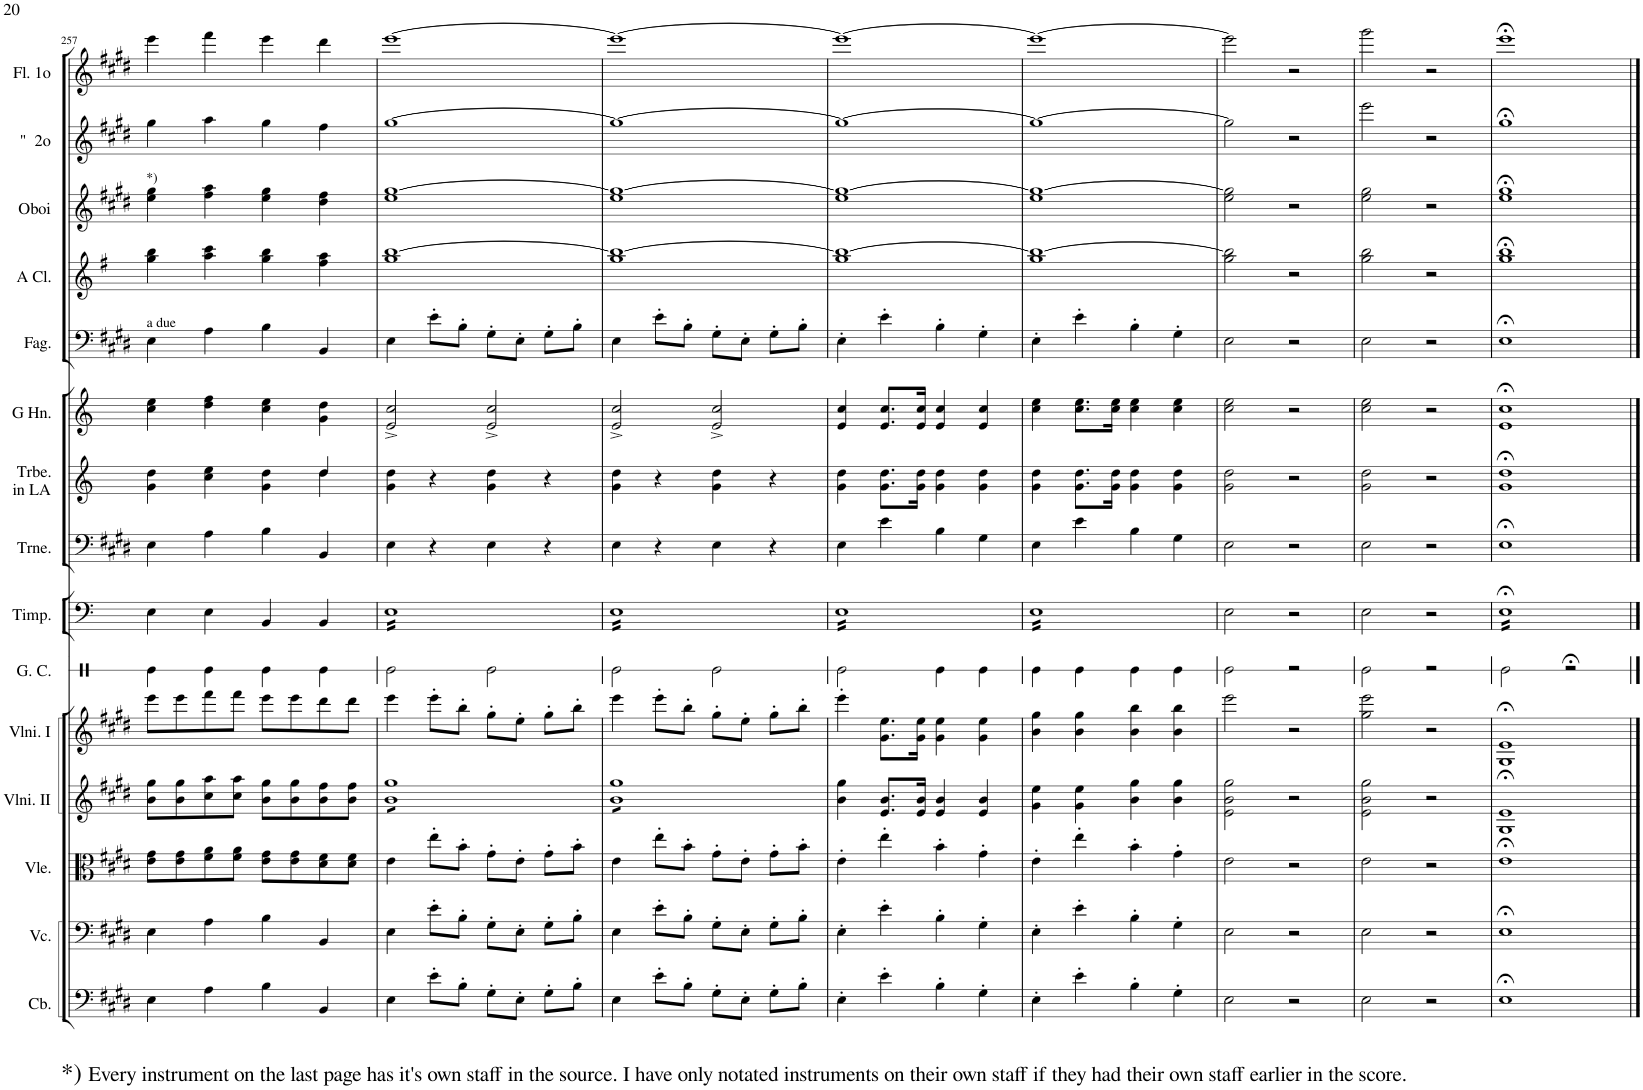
**kern	**kern	**kern	**kern	**kern	**kern	**kern	**kern	**kern	**kern	**kern	**kern	**kern	**kern
*part14	*part13	*part12	*part11	*part10	*part9	*part8	*part7	*part6	*part5	*part4	*part3	*part2	*part1
*staff14	*staff13	*staff12	*staff11	*staff10	*staff9	*staff8	*staff7	*staff6	*staff5	*staff4	*staff3	*staff2	*staff1
*I"CONTRABASSI	*I"VIOLONCELLI	*I"VIOLE	*I"VIOLINI 2	*I"VIOLINI 1	*I"TIMPANI in MI ♮	*I"TROMBONE	*I"TROMBE in LA	*I"CORNO 1o e 2o in MI ♮	*I"FAGOTTI	*I"CLARINETTI in DO	*I"OBOI	*I"&quot;          2o	*I"FLAUTO 1o
*I'Cb.	*I'Vc.	*I'Vle.	*	*	*I'Timp.	*I'Trne.	*I'Trbe. in LA	*I'Corni	*I'Fag.	*I'Clar.	*I'Oboi	*I'&quot;  2o	*I'Fl. 1o
!!LO:PB:g=z
*clefF4	*clefF4	*clefC3	*clefG2	*clefG2	*clefF4	*clefF4	*clefG2	*clefG2	*clefF4	*clefG2	*clefG2	*clefG2	*clefG2
*Trd7c12	*	*	*	*	*	*	*Trd2c3	*Trd5c8	*	*Trd2c3	*	*	*
*k[f#c#g#d#]	*k[f#c#g#d#]	*k[f#c#g#d#]	*k[f#c#g#d#]	*k[f#c#g#d#]	*k[]	*k[f#c#g#d#]	*k[]	*k[]	*k[f#c#g#d#]	*k[f#]	*k[f#c#g#d#]	*k[f#c#g#d#]	*k[f#c#g#d#]
*M4/4	*M4/4	*M4/4	*M4/4	*M4/4	*M4/4	*M4/4	*M4/4	*M4/4	*M4/4	*M4/4	*M4/4	*M4/4	*M4/4
*met(c)	*met(c)	*met(c)	*met(c)	*met(c)	*met(c)	*met(c)	*met(c)	*met(c)	*met(c)	*met(c)	*met(c)	*met(c)	*met(c)
=257	=257	=257	=257	=257	=257	=257	=257	=257	=257	=257	=257	=257	=257
*	*	*	*	*	*	*	*^	*	*	*	*	*	*
!	!	!	!	!	!	!	!	!	!	!	!	!LO:TX:a:t=*)	!	!
!	!	!	!	!	!	!	!	!	!	!LO:TX:a:t=a due	!	!	!	!
!LO:TX:b:t=*)	!	!	!	!	!	!	!	!	!	!	!	!	!	!
!LO:TX:b:t=Every instrument on the last page has it's own staff in the source. I have only notated instruments on their own staff if they had their own staff earlier in the score.	!	!	!	!	!	!	!	!	!	!	!	!	!	!
4E\	4E\	8e\ 8g#\L	8b\ 8gg#\L	8eee\L	4E\	4E\	4g\ 4dd\	2.ryy	4cc\ 4ee\	4E\	4gg\ 4bb\	4ee\ 4gg#\	4gg#\	4eee\
.	.	8e\ 8g#\	8b\ 8gg#\	8eee\	.	.	.	.	.	.	.	.	.	.
4A\	4A\	8f#\ 8a\	8cc#\ 8aa\	8fff#\	4E\	4A\	4cc\ 4ee\	.	4dd\ 4ff\	4A\	4aa\ 4ccc\	4ff#\ 4aa\	4aa\	4fff#\
.	.	8f#\ 8a\J	8cc#\ 8aa\J	8fff#\J	.	.	.	.	.	.	.	.	.	.
4B\	4B\	8e\ 8g#\L	8b\ 8gg#\L	8eee\L	4BB/	4B\	4g\ 4dd\	.	4cc\ 4ee\	4B\	4gg\ 4bb\	4ee\ 4gg#\	4gg#\	4eee\
.	.	8e\ 8g#\	8b\ 8gg#\	8eee\	.	.	.	.	.	.	.	.	.	.
4BB/	4BB/	8d#\ 8f#\	8b\ 8ff#\	8ddd#\	4BB/	4BB/	4dd/	4dd\	4g\ 4dd\	4BB/	4ff#\ 4aa\	4dd#\ 4ff#\	4ff#\	4ddd#\
.	.	8d#\ 8f#\J	8b\ 8ff#\J	8ddd#\J	.	.	.	.	.	.	.	.	.	.
*	*	*	*	*	*	*	*v	*v	*	*	*	*	*	*
=258	=258	=258	=258	=258	=258	=258	=258	=258	=258	=258	=258	=258	=258
*	*	*	*tremolo	*	*	*	*	*	*	*	*	*	*
*	*	*	*	*	*tremolo	*	*	*	*	*	*	*	*
4E\	4E\	4e\	8b 8gg#L	4eee\	16ELL	4E\	4g\ 4dd\	2e/^ 2cc/^	4E\	1gg [1bb	1ee [1gg#	[1gg#	[1eee
.	.	.	.	.	16E	.	.	.	.	.	.	.	.
.	.	.	8b 8gg#	.	16E	.	.	.	.	.	.	.	.
.	.	.	.	.	16E	.	.	.	.	.	.	.	.
8e'\L	8e'\L	8ee'\L	8b 8gg#	8eee'\L	16E	4r	4r	.	8e'\L	.	.	.	.
.	.	.	.	.	16E	.	.	.	.	.	.	.	.
8B'\J	8B'\J	8b'\J	8b 8gg#	8bb'\J	16E	.	.	.	8B'\J	.	.	.	.
.	.	.	.	.	16E	.	.	.	.	.	.	.	.
8G#'\L	8G#'\L	8g#'\L	8b 8gg#	8gg#'\L	16E	4E\	4g\ 4dd\	2e/^ 2cc/^	8G#'\L	.	.	.	.
.	.	.	.	.	16E	.	.	.	.	.	.	.	.
8E'\J	8E'\J	8e'\J	8b 8gg#	8ee'\J	16E	.	.	.	8E'\J	.	.	.	.
.	.	.	.	.	16E	.	.	.	.	.	.	.	.
8G#'\L	8G#'\L	8g#'\L	8b 8gg#	8gg#'\L	16E	4r	4r	.	8G#'\L	.	.	.	.
.	.	.	.	.	16E	.	.	.	.	.	.	.	.
8B'\J	8B'\J	8b'\J	8b 8gg#J	8bb'\J	16E	.	.	.	8B'\J	.	.	.	.
.	.	.	.	.	16EJJ	.	.	.	.	.	.	.	.
=259	=259	=259	=259	=259	=259	=259	=259	=259	=259	=259	=259	=259	=259
4E\	4E\	4e\	8b 8gg#L	4eee\	16ELL	4E\	4g\ 4dd\	2e/^ 2cc/^	4E\	1gg 1bb_	1ee 1gg#_	1gg#_	1eee_
.	.	.	.	.	16E	.	.	.	.	.	.	.	.
.	.	.	8b 8gg#	.	16E	.	.	.	.	.	.	.	.
.	.	.	.	.	16E	.	.	.	.	.	.	.	.
8e'\L	8e'\L	8ee'\L	8b 8gg#	8eee'\L	16E	4r	4r	.	8e'\L	.	.	.	.
.	.	.	.	.	16E	.	.	.	.	.	.	.	.
8B'\J	8B'\J	8b'\J	8b 8gg#	8bb'\J	16E	.	.	.	8B'\J	.	.	.	.
.	.	.	.	.	16E	.	.	.	.	.	.	.	.
8G#'\L	8G#'\L	8g#'\L	8b 8gg#	8gg#'\L	16E	4E\	4g\ 4dd\	2e/^ 2cc/^	8G#'\L	.	.	.	.
.	.	.	.	.	16E	.	.	.	.	.	.	.	.
8E'\J	8E'\J	8e'\J	8b 8gg#	8ee'\J	16E	.	.	.	8E'\J	.	.	.	.
.	.	.	.	.	16E	.	.	.	.	.	.	.	.
8G#'\L	8G#'\L	8g#'\L	8b 8gg#	8gg#'\L	16E	4r	4r	.	8G#'\L	.	.	.	.
.	.	.	.	.	16E	.	.	.	.	.	.	.	.
8B'\J	8B'\J	8b'\J	8b 8gg#J	8bb'\J	16E	.	.	.	8B'\J	.	.	.	.
*	*	*	*Xtremolo	*	*	*	*	*	*	*	*	*	*
.	.	.	.	.	16EJJ	.	.	.	.	.	.	.	.
=260	=260	=260	=260	=260	=260	=260	=260	=260	=260	=260	=260	=260	=260
4E'\	4E'\	4e'\	4b\ 4gg#\	4eee'\	16ELL	4E\	4g\ 4dd\	4e/ 4cc/	4E'\	1gg 1bb_	1ee 1gg#_	1gg#_	1eee_
.	.	.	.	.	16E	.	.	.	.	.	.	.	.
.	.	.	.	.	16E	.	.	.	.	.	.	.	.
.	.	.	.	.	16E	.	.	.	.	.	.	.	.
4e'\	4e'\	4ee'\	8.e/ 8.b/L	8.g#\ 8.ee\L	16E	4e\	8.g\ 8.dd\L	8.e/ 8.cc/L	4e'\	.	.	.	.
.	.	.	.	.	16E	.	.	.	.	.	.	.	.
.	.	.	.	.	16E	.	.	.	.	.	.	.	.
.	.	.	16e/ 16b/Jk	16g#\ 16ee\Jk	16E	.	16g\ 16dd\Jk	16e/ 16cc/Jk	.	.	.	.	.
4B'\	4B'\	4b'\	4e/ 4b/	4g#\ 4ee\	16E	4B\	4g\ 4dd\	4e/ 4cc/	4B'\	.	.	.	.
.	.	.	.	.	16E	.	.	.	.	.	.	.	.
.	.	.	.	.	16E	.	.	.	.	.	.	.	.
.	.	.	.	.	16E	.	.	.	.	.	.	.	.
4G#'\	4G#'\	4g#'\	4e/ 4b/	4g#\ 4ee\	16E	4G#\	4g\ 4dd\	4e/ 4cc/	4G#'\	.	.	.	.
.	.	.	.	.	16E	.	.	.	.	.	.	.	.
.	.	.	.	.	16E	.	.	.	.	.	.	.	.
.	.	.	.	.	16EJJ	.	.	.	.	.	.	.	.
=261	=261	=261	=261	=261	=261	=261	=261	=261	=261	=261	=261	=261	=261
4E'\	4E'\	4e'\	4g#\ 4ee\	4b\ 4gg#\	16ELL	4E\	4g\ 4dd\	4cc\ 4ee\	4E'\	1gg 1bb_	1ee 1gg#_	1gg#_	1eee_
.	.	.	.	.	16E	.	.	.	.	.	.	.	.
.	.	.	.	.	16E	.	.	.	.	.	.	.	.
.	.	.	.	.	16E	.	.	.	.	.	.	.	.
4e'\	4e'\	4ee'\	4g#\ 4ee\	4b\ 4gg#\	16E	4e\	8.g\ 8.dd\L	8.cc\ 8.ee\L	4e'\	.	.	.	.
.	.	.	.	.	16E	.	.	.	.	.	.	.	.
.	.	.	.	.	16E	.	.	.	.	.	.	.	.
.	.	.	.	.	16E	.	16g\ 16dd\Jk	16cc\ 16ee\Jk	.	.	.	.	.
4B'\	4B'\	4b'\	4b\ 4gg#\	4b\ 4bb\	16E	4B\	4g\ 4dd\	4cc\ 4ee\	4B'\	.	.	.	.
.	.	.	.	.	16E	.	.	.	.	.	.	.	.
.	.	.	.	.	16E	.	.	.	.	.	.	.	.
.	.	.	.	.	16E	.	.	.	.	.	.	.	.
4G#'\	4G#'\	4g#'\	4b\ 4gg#\	4b\ 4bb\	16E	4G#\	4g\ 4dd\	4cc\ 4ee\	4G#'\	.	.	.	.
.	.	.	.	.	16E	.	.	.	.	.	.	.	.
.	.	.	.	.	16E	.	.	.	.	.	.	.	.
.	.	.	.	.	16EJJ	.	.	.	.	.	.	.	.
*	*	*	*	*	*Xtremolo	*	*	*	*	*	*	*	*
=262	=262	=262	=262	=262	=262	=262	=262	=262	=262	=262	=262	=262	=262
2E\	2E\	2e\	2e\ 2b\ 2gg#\	2eee\	2E\	2E\	2g\ 2dd\	2cc\ 2ee\	2E\	2gg\ 2bb\]	2ee\ 2gg#\]	2gg#\]	2eee\]
2r	2r	2r	2r	2r	2r	2r	2r	2r	2r	2r	2r	2r	2r
=263	=263	=263	=263	=263	=263	=263	=263	=263	=263	=263	=263	=263	=263
2E\	2E\	2e\	2e\ 2b\ 2gg#\	2gg#\ 2eee\	2E\	2E\	2g\ 2dd\	2cc\ 2ee\	2E\	2gg\ 2bb\	2ee\ 2gg#\	2eee\	2ggg#\
2r	2r	2r	2r	2r	2r	2r	2r	2r	2r	2r	2r	2r	2r
=264	=264	=264	=264	=264	=264	=264	=264	=264	=264	=264	=264	=264	=264
*	*	*	*	*	*tremolo	*	*	*	*	*	*	*	*
1E;<	1E;<	1e;<	1G#;< 1e;<	1G#;< 1e;<	16E;<LL	1E;<	1g;< 1dd;<	1e;< 1cc;<	1E;<	1gg;< 1bb;<	1ee;< 1gg#;<	1gg#;<	1eee;<
.	.	.	.	.	16E;<	.	.	.	.	.	.	.	.
.	.	.	.	.	16E;<	.	.	.	.	.	.	.	.
.	.	.	.	.	16E;<	.	.	.	.	.	.	.	.
.	.	.	.	.	16E;<	.	.	.	.	.	.	.	.
.	.	.	.	.	16E;<	.	.	.	.	.	.	.	.
.	.	.	.	.	16E;<	.	.	.	.	.	.	.	.
.	.	.	.	.	16E;<	.	.	.	.	.	.	.	.
.	.	.	.	.	16E;<	.	.	.	.	.	.	.	.
.	.	.	.	.	16E;<	.	.	.	.	.	.	.	.
.	.	.	.	.	16E;<	.	.	.	.	.	.	.	.
.	.	.	.	.	16E;<	.	.	.	.	.	.	.	.
.	.	.	.	.	16E;<	.	.	.	.	.	.	.	.
.	.	.	.	.	16E;<	.	.	.	.	.	.	.	.
.	.	.	.	.	16E;<	.	.	.	.	.	.	.	.
.	.	.	.	.	16E;<JJ	.	.	.	.	.	.	.	.
*	*	*	*	*	*Xtremolo	*	*	*	*	*	*	*	*
==	==	==	==	==	==	==	==	==	==	==	==	==	==
*-	*-	*-	*-	*-	*-	*-	*-	*-	*-	*-	*-	*-	*-
